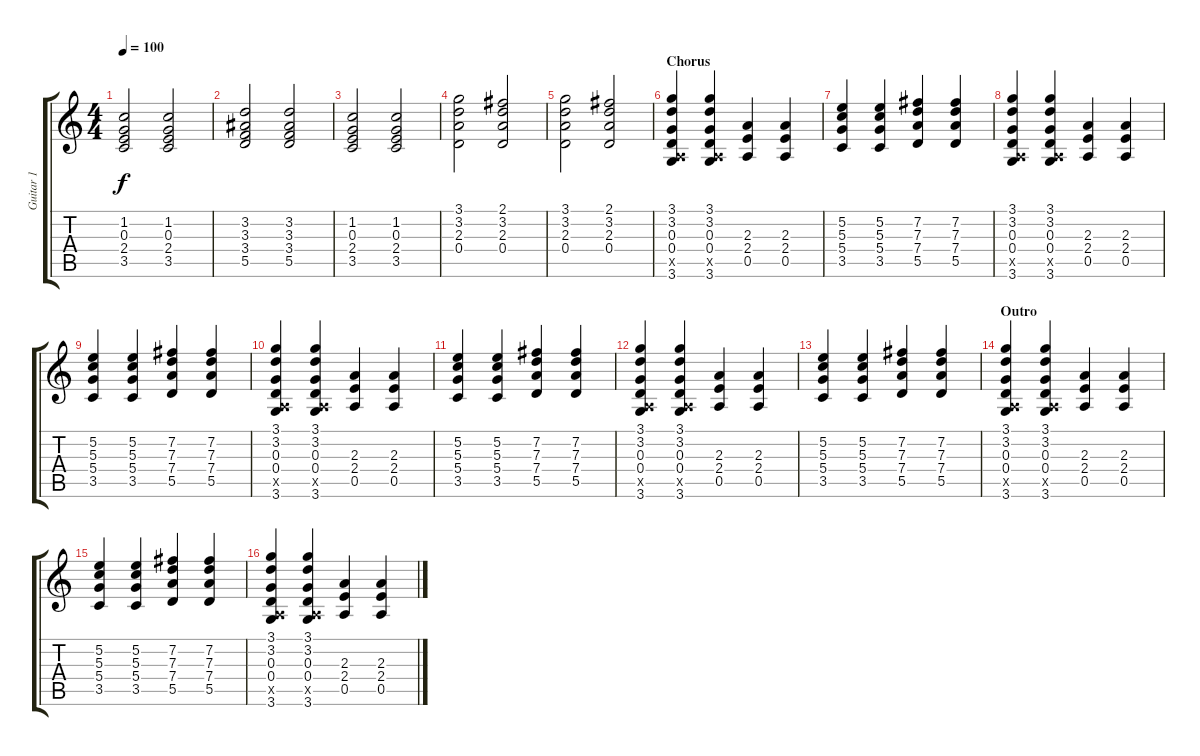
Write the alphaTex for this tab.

\track ("Guitar 1" "Guitar 1") {instrument overdrivenguitar}
\staff {score tabs}
\tuning (E4 B3 G3 D3 A2 E2) {hide}
\ts (4 4)
\tempo 100
\clef g2
\ks c
(1.2 0.3 2.4 3.5).2{dy f} (1.2 0.3 2.4 3.5).2 |
(3.2 3.3 3.4 5.5).2 (3.2 3.3 3.4 5.5).2 |
(1.2 0.3 2.4 3.5).2 (1.2 0.3 2.4 3.5).2 |
(3.1 3.2 2.3 0.4).2 (2.1 3.2 2.3 0.4).2 |
(3.1 3.2 2.3 0.4).2 (2.1 3.2 2.3 0.4).2 |
\section ("" "Chorus")
(3.1 3.2 0.3 0.4 0.5{x} 3.6).4 (3.1 3.2 0.3 0.4 0.5{x} 3.6).4 (2.3 2.4 0.5).4 (2.3 2.4 0.5).4 |
(5.2 5.3 5.4 3.5).4 (5.2 5.3 5.4 3.5).4 (7.2 7.3 7.4 5.5).4 (7.2 7.3 7.4 5.5).4 |
(3.1 3.2 0.3 0.4 0.5{x} 3.6).4 (3.1 3.2 0.3 0.4 0.5{x} 3.6).4 (2.3 2.4 0.5).4 (2.3 2.4 0.5).4 |
(5.2 5.3 5.4 3.5).4 (5.2 5.3 5.4 3.5).4 (7.2 7.3 7.4 5.5).4 (7.2 7.3 7.4 5.5).4 |
(3.1 3.2 0.3 0.4 0.5{x} 3.6).4 (3.1 3.2 0.3 0.4 0.5{x} 3.6).4 (2.3 2.4 0.5).4 (2.3 2.4 0.5).4 |
(5.2 5.3 5.4 3.5).4 (5.2 5.3 5.4 3.5).4 (7.2 7.3 7.4 5.5).4 (7.2 7.3 7.4 5.5).4 |
(3.1 3.2 0.3 0.4 0.5{x} 3.6).4 (3.1 3.2 0.3 0.4 0.5{x} 3.6).4 (2.3 2.4 0.5).4 (2.3 2.4 0.5).4 |
(5.2 5.3 5.4 3.5).4 (5.2 5.3 5.4 3.5).4 (7.2 7.3 7.4 5.5).4 (7.2 7.3 7.4 5.5).4 |
\section ("" "Outro")
(3.1 3.2 0.3 0.4 0.5{x} 3.6).4 (3.1 3.2 0.3 0.4 0.5{x} 3.6).4 (2.3 2.4 0.5).4 (2.3 2.4 0.5).4 |
(5.2 5.3 5.4 3.5).4 (5.2 5.3 5.4 3.5).4 (7.2 7.3 7.4 5.5).4 (7.2 7.3 7.4 5.5).4 |
(3.1 3.2 0.3 0.4 0.5{x} 3.6).4 (3.1 3.2 0.3 0.4 0.5{x} 3.6).4 (2.3 2.4 0.5).4 (2.3 2.4 0.5).4
